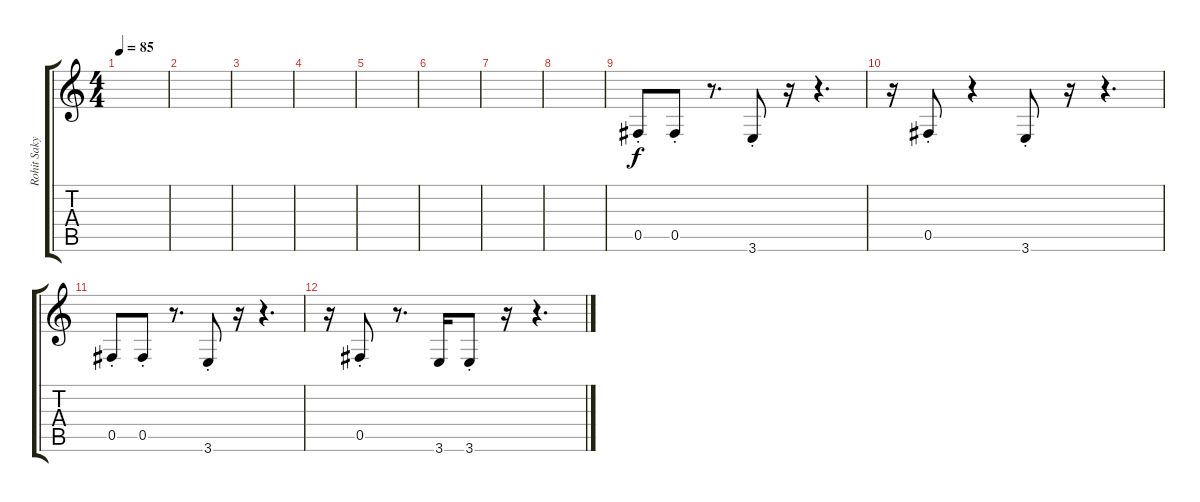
\track ("Rohit Sakya - Rythms" "Rohit Saky") {instrument distortionguitar}
\staff {score tabs}
\tuning (Db4 Ab3 E3 B2 Gb2 Db2) {hide}
\ts (4 4)
\tempo 85
\clef g2
\ks c
|
|
|
|
|
|
|
|
0.5{st}.8 0.5{st}.8 r.8{d} 3.6{st}.8 r.16 r.4{d} |
r.16 0.5{st}.8 r.4 3.6{st}.8 r.16 r.4{d} |
0.5{st}.8 0.5{st}.8 r.8{d} 3.6{st}.8 r.16 r.4{d} |
r.16 0.5{st}.8 r.8{d} 3.6.16 3.6{st}.8 r.16 r.4{d}
